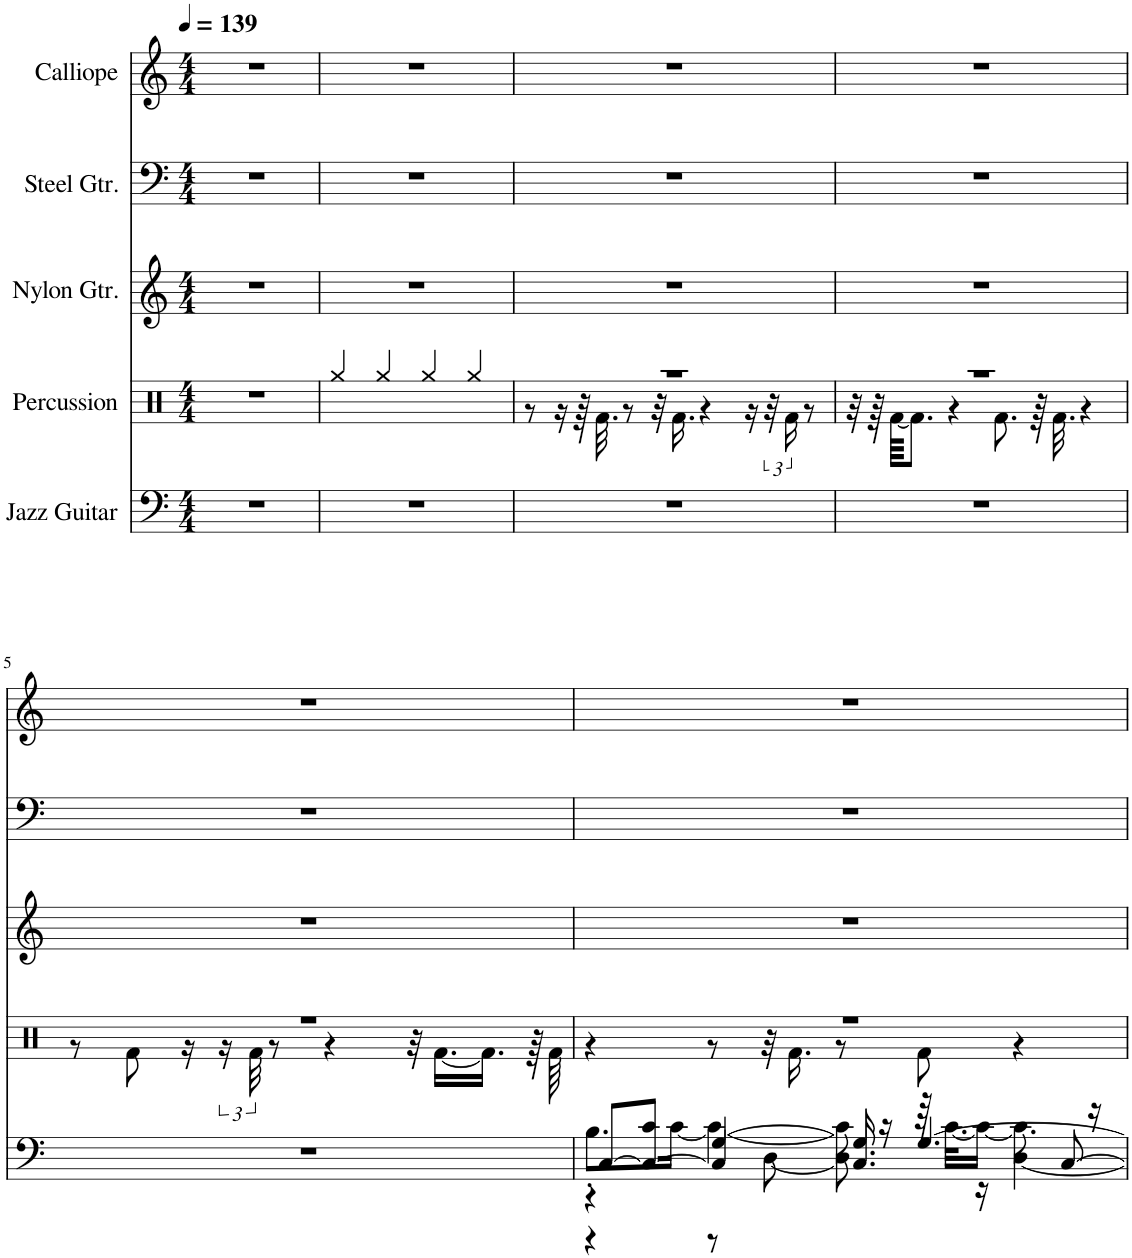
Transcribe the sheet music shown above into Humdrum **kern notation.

**kern	**kern	**kern	**kern	**kern
*part5	*part4	*part3	*part2	*part1
*staff5	*staff4	*staff3	*staff2	*staff1
*I"Jazz Guitar	*I"Percussion	*I"Nylon Gtr.	*I"Steel Gtr.	*I"Calliope
*clefF4	*clefX	*clefG2	*clefF4	*clefG2
*k[]	*k[]	*k[]	*k[]	*k[]
*M4/4	*M4/4	*M4/4	*M4/4	*M4/4
*MM139	*MM139	*MM139	*MM139	*MM139
=1	=1	=1	=1	=1
1r	1r	1r	1r	1r
=2	=2	=2	=2	=2
1r	4Rgg/	1r	1r	1r
.	4Rgg/	.	.	.
.	4Rgg/	.	.	.
.	4Rgg/	.	.	.
=3	=3	=3	=3	=3
*	*^	*	*	*
1r	1r	8r	1r	1r	1r
.	.	16r	.	.	.
.	.	64r	.	.	.
.	.	32.Rf\	.	.	.
.	.	8r	.	.	.
.	.	32r	.	.	.
.	.	16.Rf\	.	.	.
.	.	4r	.	.	.
.	.	16r	.	.	.
.	.	48r	.	.	.
.	.	24Rf\	.	.	.
.	.	8r	.	.	.
=4	=4	=4	=4	=4	=4
1r	1r	32r	1r	1r	1r
.	.	64r	.	.	.
.	.	[64Rf\KKKL	.	.	.
.	.	8.Rf\J]	.	.	.
.	.	4r	.	.	.
.	.	8.Rf\	.	.	.
.	.	64r	.	.	.
.	.	32.Rf\	.	.	.
.	.	4r	.	.	.
!!LO:LB:g=z
=5	=5	=5	=5	=5	=5
1r	1r	8r	1r	1r	1r
.	.	8Rf\	.	.	.
.	.	16r	.	.	.
.	.	24r	.	.	.
.	.	48Rf\	.	.	.
.	.	8r	.	.	.
.	.	4r	.	.	.
.	.	32r	.	.	.
.	.	[16.Rf\LL	.	.	.
.	.	16.Rf\JJ]	.	.	.
.	.	64r	.	.	.
.	.	64Rf\	.	.	.
=6	=6	=6	=6	=6	=6
*^	*	*	*	*	*
*	*^	*	*	*	*	*
*	*	*^	*	*	*	*	*
[8C/L	8.B'\L	4r	4r	1r	4r	1r	1r	1r
8C/_ 8c/J	.	.	.	.	.	.	.	.
.	[16c\Jk	.	.	.	.	.	.	.
4C/]	4c\_	[4G/	8r	.	8r	.	.	.
.	.	.	[8D\	.	32r	.	.	.
.	.	.	.	.	16.Rf\	.	.	.
4.C/	8c\]	16G/]	8.D\]	.	8r	.	.	.
.	.	16r	.	.	.	.	.	.
.	64r	[4.G/	.	.	8Rf\	.	.	.
.	[32.c\KLL	.	.	.	.	.	.	.
.	16c\JJ_	.	16r	.	.	.	.	.
.	8.c\]	.	[4D\	.	4r	.	.	.
[8C/	.	.	.	.	.	.	.	.
.	16r	.	.	.	.	.	.	.
*v	*v	*v	*v	*	*	*	*	*
*	*v	*v	*	*	*
=	=	=	=	=
*-	*-	*-	*-	*-
